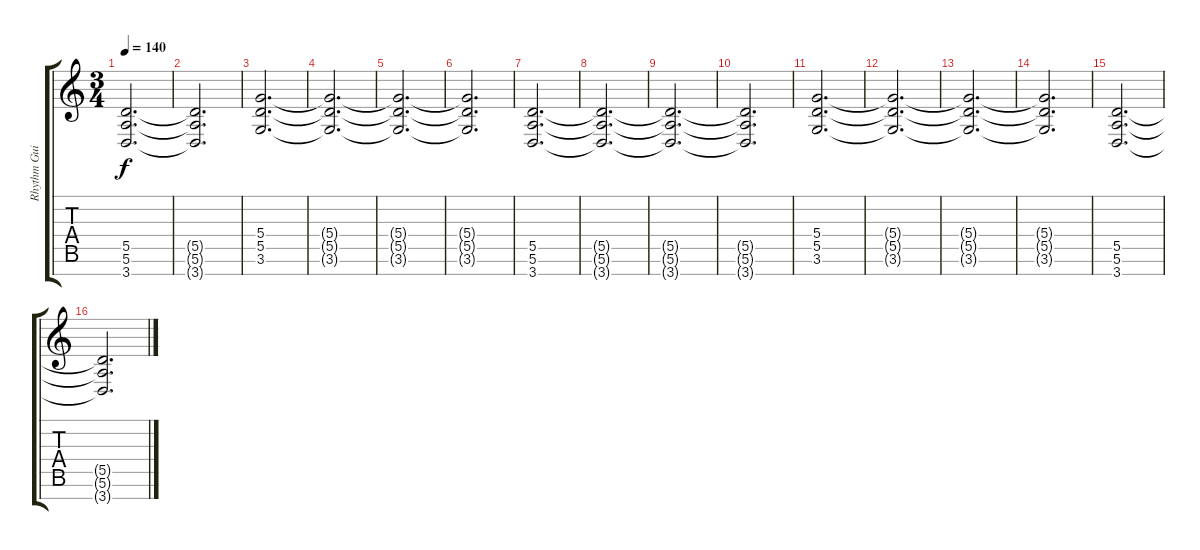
\track ("Rhythm Guitar" "Rhythm Gui") {instrument distortionguitar}
\staff {score tabs}
\tuning (E4 B3 G3 D3 A2 E2 B1) {hide}
\ts (3 4)
\tempo 140
\clef g2
\ks c
(5.5{t} 5.6{t} 3.7{t}).2{d dy f} |
(5.5{t} 5.6{t} 3.7{t}).2{d} |
(5.4 5.5 3.6).2{d} |
(5.4{t} 5.5{t} 3.6{t}).2{d} |
(5.4{t} 5.5{t} 3.6{t}).2{d} |
(5.4{t} 5.5{t} 3.6{t}).2{d} |
(5.5 5.6 3.7).2{d} |
(5.5{t} 5.6{t} 3.7{t}).2{d} |
(5.5{t} 5.6{t} 3.7{t}).2{d} |
(5.5{t} 5.6{t} 3.7{t}).2{d} |
(5.4 5.5 3.6).2{d} |
(5.4{t} 5.5{t} 3.6{t}).2{d} |
(5.4{t} 5.5{t} 3.6{t}).2{d} |
(5.4{t} 5.5{t} 3.6{t}).2{d} |
(5.5 5.6 3.7).2{d} |
(5.5{t} 5.6{t} 3.7{t}).2{d}
